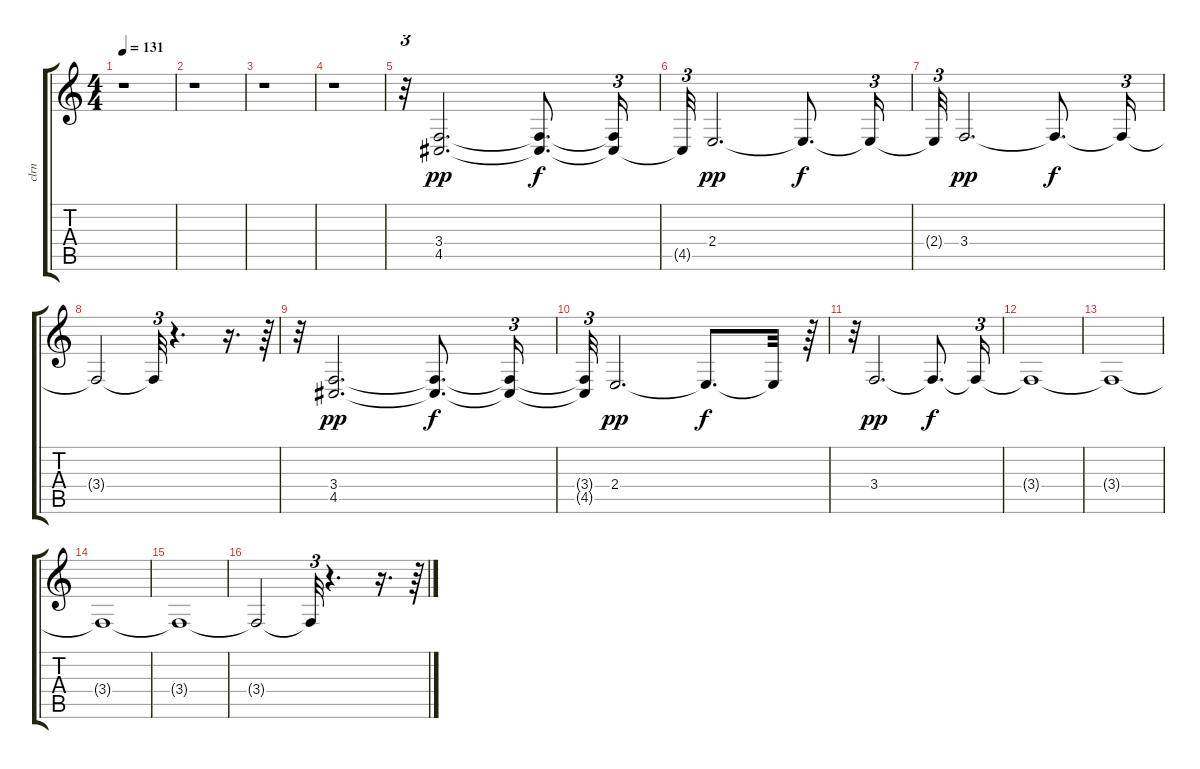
\track ("clrn" "clrn") {instrument clarinet}
\staff {score tabs}
\tuning (E4 B3 G3 D3 A2 E2) {hide}
\ts (4 4)
\tempo 131
\clef g2
\ks c
r.1{dy f} |
r.1 |
r.1 |
r.1 |
r.32{tu (3 2)} (3.4 4.5).2{d dy pp} (3.4{t} 4.5{t}).8{d dy f} (3.4{t} 4.5{t}).16{tu (3 2)} |
4.5{t}.32{tu (3 2)} 2.4.2{d dy pp} 2.4{t}.8{d dy f} 2.4{t}.16{tu (3 2)} |
2.4{t}.32{tu (3 2)} 3.4.2{d dy pp} 3.4{t}.8{d dy f} 3.4{t}.16{tu (3 2)} |
3.4{t}.2 3.4{t}.32{tu (3 2)} r.4{d} r.16{d} r.64{tu (3 2)} |
r.32{tu (3 2)} (3.4 4.5).2{d dy pp} (3.4{t} 4.5{t}).8{d dy f} (3.4{t} 4.5{t}).16{tu (3 2)} |
(3.4{t} 4.5{t}).32{tu (3 2)} 2.4.2{d dy pp} 2.4{t}.8{d dy f} 2.4{t}.32 r.64{tu (3 2)} |
r.32{tu (3 2)} 3.4.2{d dy pp} 3.4{t}.8{d dy f} 3.4{t}.16{tu (3 2)} |
3.4{t}.1 |
3.4{t}.1 |
3.4{t}.1 |
3.4{t}.1 |
3.4{t}.2 3.4{t}.32{tu (3 2)} r.4{d} r.16{d} r.64{tu (3 2)}
